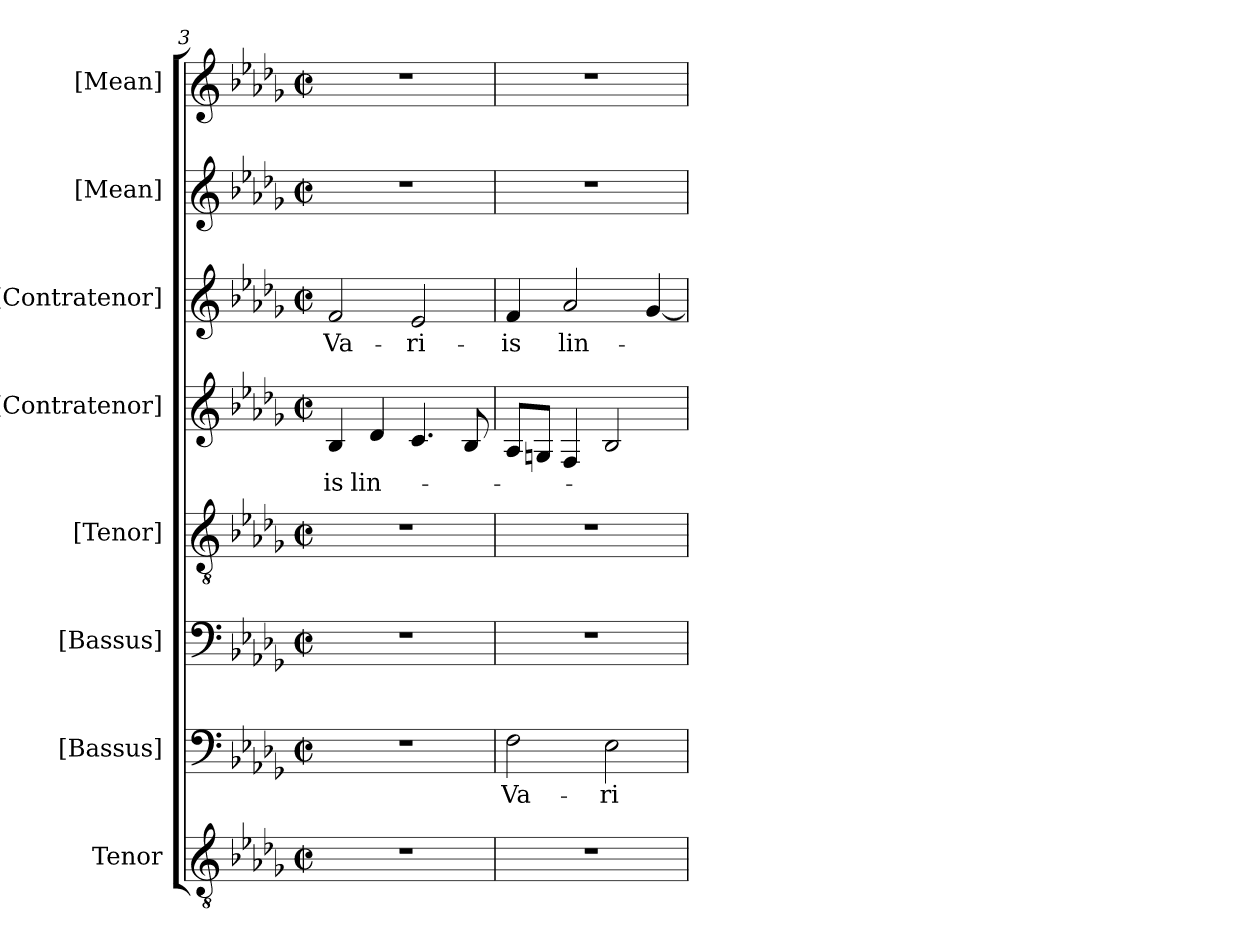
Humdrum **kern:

**kern	**kern	**text	**kern	**kern	**kern	**text	**kern	**text	**kern	**kern
*part8	*part7	*part7	*part6	*part5	*part4	*part4	*part3	*part3	*part2	*part1
*staff8	*staff7	*staff7	*staff6	*staff5	*staff4	*staff4	*staff3	*staff3	*staff2	*staff1
*I"Tenor	*I"[Bassus]	*	*I"[Bassus]	*I"[Tenor]	*I"[Contratenor]	*	*I"[Contratenor]	*	*I"[Mean]	*I"[Mean]
*	*	*	*	*I'T.	*	*	*	*	*	*
*clefGv2	*clefF4	*	*clefF4	*clefGv2	*clefG2	*	*clefG2	*	*clefG2	*clefG2
*ITrd7c12	*	*	*	*ITrd7c12	*ITrd7c12	*	*ITrd7c12	*	*	*
*k[b-e-a-d-g-]	*k[b-e-a-d-g-]	*	*k[b-e-a-d-g-]	*k[b-e-a-d-g-]	*k[b-e-a-d-g-]	*	*k[b-e-a-d-g-]	*	*k[b-e-a-d-g-]	*k[b-e-a-d-g-]
*b-:	*b-:	*	*b-:	*b-:	*b-:	*	*b-:	*	*b-:	*b-:
*M2/2	*M2/2	*	*M2/2	*M2/2	*M2/2	*	*M2/2	*	*M2/2	*M2/2
*met(c|)	*met(c|)	*	*met(c|)	*met(c|)	*met(c|)	*	*met(c|)	*	*met(c|)	*met(c|)
=3	=3	=3	=3	=3	=3	=3	=3	=3	=3	=3
!	!	!	!	!	!	!LO:LY:b:color=#000000	!	!	!	!
!	!	!	!	!	!	!	!	!LO:LY:b:color=#000000	!	!
1r	1r	.	1r	1r	4BB-i/	-is	2Fi/	Va-	1r	1r
!	!	!	!	!	!	!LO:LY:b:color=#000000	!	!	!	!
.	.	.	.	.	4D-i/	lin-	.	.	.	.
!	!	!	!	!	!	!	!	!LO:LY:b:color=#000000	!	!
.	.	.	.	.	4.Ci/	.	2E-i/	-ri-	.	.
.	.	.	.	.	8BB-i/	.	.	.	.	.
=4	=4	=4	=4	=4	=4	=4	=4	=4	=4	=4
!	!	!LO:LY:b:color=#000000	!	!	!	!	!	!	!	!
!	!	!	!	!	!	!	!	!LO:LY:b:color=#000000	!	!
1r	2Fi\	Va-	1r	1r	8AA-i/L	.	4Fi/	-is	1r	1r
.	.	.	.	.	8GGni/J	.	.	.	.	.
!	!	!	!	!	!	!	!	!LO:LY:b:color=#000000	!	!
.	.	.	.	.	4FFi/	.	2A-i/	lin-	.	.
!	!	!LO:LY:b:color=#000000	!	!	!	!	!	!	!	!
.	2E-i\	-ri-	.	.	2BB-i/	.	.	.	.	.
.	.	.	.	.	.	.	[<4G-i/	.	.	.
=	=	=	=	=	=	=	=	=	=	=
*-	*-	*-	*-	*-	*-	*-	*-	*-	*-	*-
